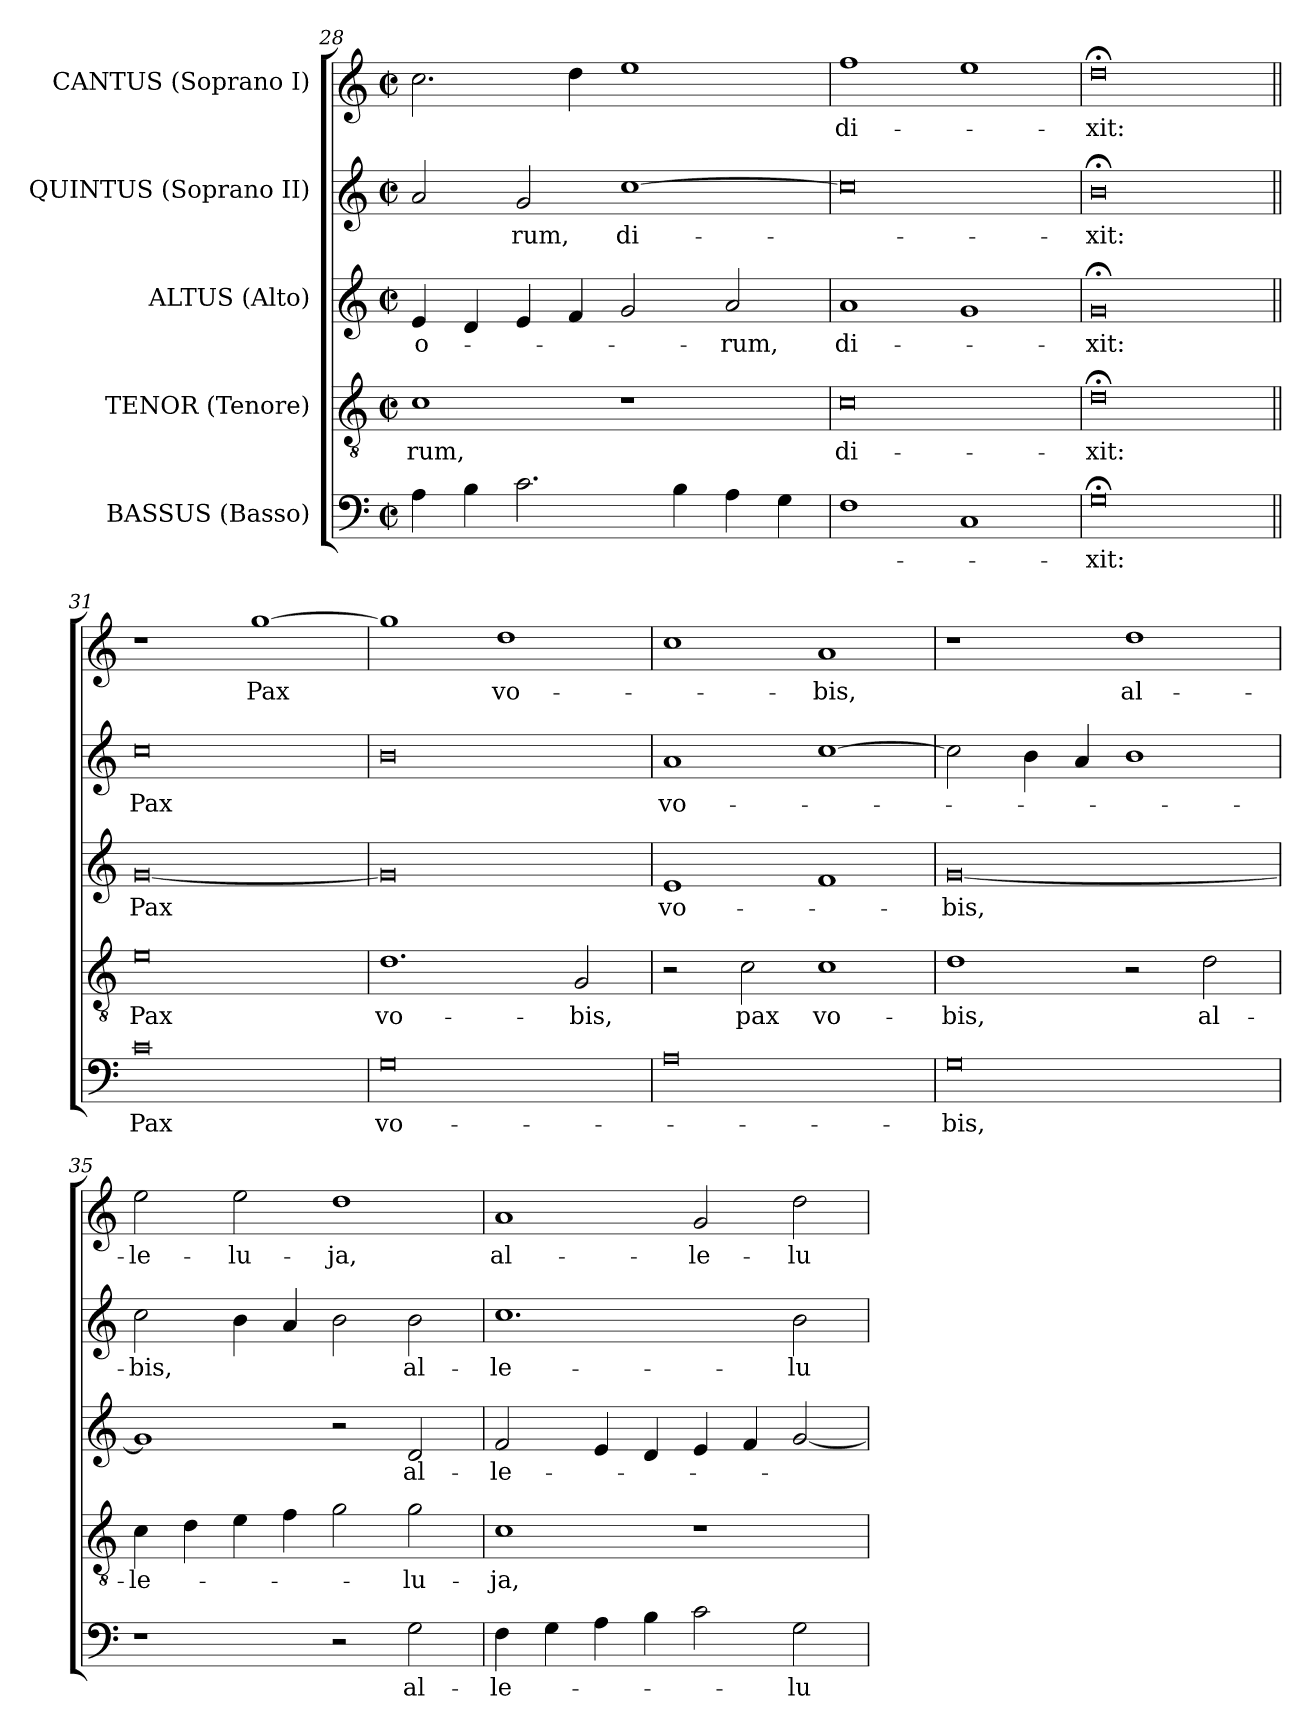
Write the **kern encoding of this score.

**kern	**text	**kern	**text	**kern	**text	**kern	**text	**kern	**text
*part5	*part5	*part4	*part4	*part3	*part3	*part2	*part2	*part1	*part1
*staff5	*staff5	*staff4	*staff4	*staff3	*staff3	*staff2	*staff2	*staff1	*staff1
*I"BASSUS (Basso)	*	*I"TENOR (Tenore)	*	*I"ALTUS (Alto)	*	*I"QUINTUS (Soprano II)	*	*I"CANTUS (Soprano I)	*
*clefF4	*	*clefGv2	*	*clefG2	*	*clefG2	*	*clefG2	*
*k[]	*	*k[]	*	*k[]	*	*k[]	*	*k[]	*
*C:	*	*C:	*	*C:	*	*C:	*	*C:	*
*M2/2	*	*M2/2	*	*M2/2	*	*M2/2	*	*M2/2	*
*met(c|)	*	*met(c|)	*	*met(c|)	*	*met(c|)	*	*met(c|)	*
=28	=28	=28	=28	=28	=28	=28	=28	=28	=28
4A\	.	1c	-rum,	4e/	-o-	2a/	.	2.cc\	.
4B\	.	.	.	4d/	.	.	.	.	.
2.c\	.	.	.	4e/	.	2g/	-rum,	.	.
.	.	.	.	4f/	.	.	.	4dd\	.
.	.	1r	.	2g/	.	[1cc	di-	1ee	.
4B\	.	.	.	.	.	.	.	.	.
4A\	.	.	.	2a/	-rum,	.	.	.	.
4G\	.	.	.	.	.	.	.	.	.
!!LO:LB:g=z
=29	=29	=29	=29	=29	=29	=29	=29	=29	=29
1F	-­-	0c	di-	1a	di-	0cc]	-­-	1ff	di-
1C	.	.	.	1g	.	.	.	1ee	.
=30	=30	=30	=30	=30	=30	=30	=30	=30	=30
0G;<	-xit:	0d;<	-xit:	0g;<	-xit:	0b;<	-xit:	0dd;<	-xit:
=31||	=31||	=31||	=31||	=31||	=31||	=31||	=31||	=31||	=31||
0c	Pax	0e	Pax	[0g	Pax	0cc	Pax	1r	.
.	.	.	.	.	.	.	.	[1gg	Pax
=32	=32	=32	=32	=32	=32	=32	=32	=32	=32
0G	vo-	1.d	vo-	0g]	.	0b	.	1gg]	.
.	.	.	.	.	.	.	.	1dd	vo-
.	.	2G/	-bis,	.	.	.	.	.	.
=33	=33	=33	=33	=33	=33	=33	=33	=33	=33
0A	.	2r	.	1e	vo-	1a	vo-	1cc	.
.	.	2c\	pax	.	.	.	.	.	.
.	.	1c	vo-	1f	.	[1cc	.	1a	-bis,
=34	=34	=34	=34	=34	=34	=34	=34	=34	=34
0G	-bis,	1d	-bis,	[0g	-bis,	2cc\]	.	1r	.
.	.	.	.	.	.	4b\	.	.	.
.	.	.	.	.	.	4a/	.	.	.
.	.	2r	.	.	.	1b	.	1dd	al-
.	.	2d\	al-	.	.	.	.	.	.
=35	=35	=35	=35	=35	=35	=35	=35	=35	=35
1r	.	4c\	-le-	1g]	.	2cc\	-bis,	2ee\	-le-
.	.	4d\	.	.	.	.	.	.	.
.	.	4e\	.	.	.	4b\	.	2ee\	-lu-
.	.	4f\	.	.	.	4a/	.	.	.
2r	.	2g\	.	2r	.	2b\	.	1dd	-ja,
2G\	al-	2g\	-lu-	2d/	al-	2b\	al-	.	.
!!LO:PB:g=z
=36	=36	=36	=36	=36	=36	=36	=36	=36	=36
4F\	-le-	1c	-ja,	2f/	-le-	1.cc	-le-	1a	al-
4G\	.	.	.	.	.	.	.	.	.
4A\	.	.	.	4e/	.	.	.	.	.
4B\	.	.	.	4d/	.	.	.	.	.
2c\	.	1r	.	4e/	.	.	.	2g/	-le-
.	.	.	.	4f/	.	.	.	.	.
2G\	-lu-	.	.	[2g/	.	2b\	-lu-	2dd\	-lu-
=	=	=	=	=	=	=	=	=	=
*-	*-	*-	*-	*-	*-	*-	*-	*-	*-
